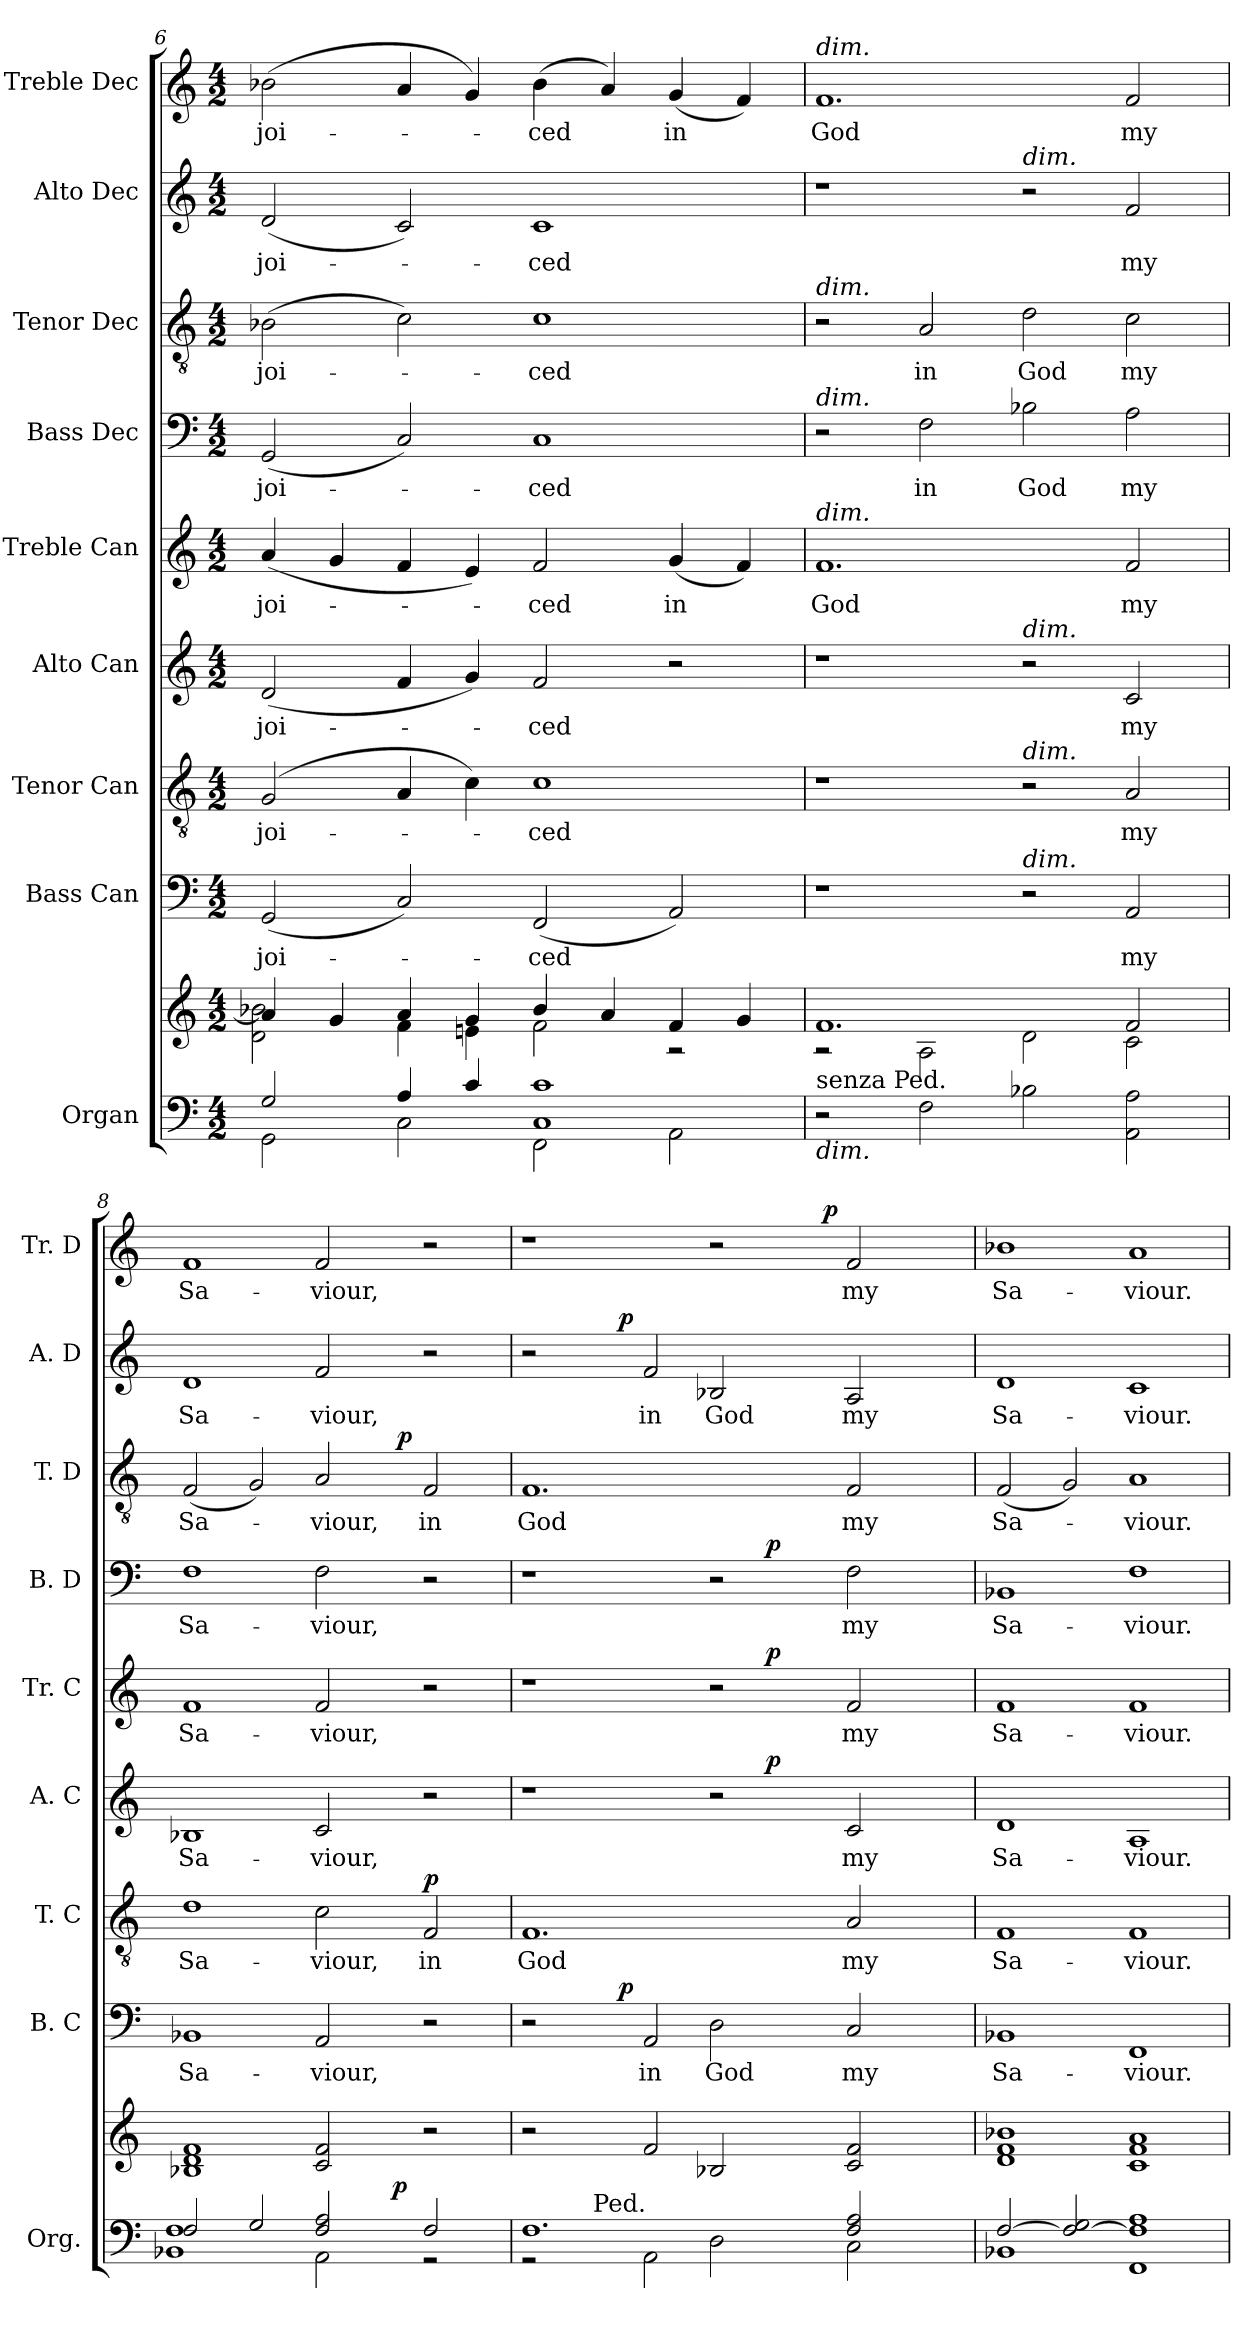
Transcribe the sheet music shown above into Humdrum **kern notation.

**kern	**kern	**dynam	**kern	**text	**dynam	**kern	**text	**dynam	**kern	**text	**dynam	**kern	**text	**dynam	**kern	**text	**dynam	**kern	**text	**dynam	**kern	**text	**dynam	**kern	**text	**dynam
*part9	*part9	*part9	*part8	*part8	*part8	*part7	*part7	*part7	*part6	*part6	*part6	*part5	*part5	*part5	*part4	*part4	*part4	*part3	*part3	*part3	*part2	*part2	*part2	*part1	*part1	*part1
*staff10	*staff9	*staff9/10	*staff8	*staff8	*staff8	*staff7	*staff7	*staff7	*staff6	*staff6	*staff6	*staff5	*staff5	*staff5	*staff4	*staff4	*staff4	*staff3	*staff3	*staff3	*staff2	*staff2	*staff2	*staff1	*staff1	*staff1
*I"Organ	*	*	*I"Bass Can	*	*	*I"Tenor Can	*	*	*I"Alto Can	*	*	*I"Treble Can	*	*	*I"Bass Dec	*	*	*I"Tenor Dec	*	*	*I"Alto Dec	*	*	*I"Treble Dec	*	*
*I'Org.	*	*	*I'B. C	*	*	*I'T. C	*	*	*I'A. C	*	*	*I'Tr. C	*	*	*I'B. D	*	*	*I'T. D	*	*	*I'A. D	*	*	*I'Tr. D	*	*
!!LO:PB:g=z
*clefF4	*clefG2	*	*clefF4	*	*	*clefGv2	*	*	*clefG2	*	*	*clefG2	*	*	*clefF4	*	*	*clefGv2	*	*	*clefG2	*	*	*clefG2	*	*
*	*	*	*	*	*	*ITrd7c12	*	*	*	*	*	*	*	*	*	*	*	*ITrd7c12	*	*	*	*	*	*	*	*
*k[]	*k[]	*	*k[]	*	*	*k[]	*	*	*k[]	*	*	*k[]	*	*	*k[]	*	*	*k[]	*	*	*k[]	*	*	*k[]	*	*
*C:	*C:	*	*C:	*	*	*C:	*	*	*C:	*	*	*C:	*	*	*C:	*	*	*C:	*	*	*C:	*	*	*C:	*	*
*M4/2	*M4/2	*	*M4/2	*	*	*M4/2	*	*	*M4/2	*	*	*M4/2	*	*	*M4/2	*	*	*M4/2	*	*	*M4/2	*	*	*M4/2	*	*
=6	=6	=6	=6	=6	=6	=6	=6	=6	=6	=6	=6	=6	=6	=6	=6	=6	=6	=6	=6	=6	=6	=6	=6	=6	=6	=6
*^	*^	*	*	*	*	*	*	*	*	*	*	*	*	*	*	*	*	*	*	*	*	*	*	*	*	*
!	!	!	!	!	!	!LO:LY:b:color=#000000	!	!	!	!	!	!	!	!	!	!	!	!	!	!	!	!	!	!	!	!	!	!
!	!	!	!	!	!	!	!	!	!LO:LY:b:color=#000000	!	!	!	!	!	!	!	!	!	!	!	!	!	!	!	!	!	!	!
!	!	!	!	!	!	!	!	!	!	!	!	!LO:LY:b:color=#000000	!	!	!	!	!	!	!	!	!	!	!	!	!	!	!	!
!	!	!	!	!	!	!	!	!	!	!	!	!	!	!	!LO:LY:b:color=#000000	!	!	!	!	!	!	!	!	!	!	!	!	!
!	!	!	!	!	!	!	!	!	!	!	!	!	!	!	!	!	!	!LO:LY:b:color=#000000	!	!	!	!	!	!	!	!	!	!
!	!	!	!	!	!	!	!	!	!	!	!	!	!	!	!	!	!	!	!	!	!LO:LY:b:color=#000000	!	!	!	!	!	!	!
!	!	!	!	!	!	!	!	!	!	!	!	!	!	!	!	!	!	!	!	!	!	!	!	!LO:LY:b:color=#000000	!	!	!	!
!	!	!	!	!	!	!	!	!	!	!	!	!	!	!	!	!	!	!	!	!	!	!	!	!	!	!	!LO:LY:b:color=#000000	!
2Gi/	2GGi\	4ai/]	2di\ 2b-Xi	.	(2GGi/	-joi-	.	(2GGi/	-joi-	.	(2di/	-joi-	.	(4ai/	-joi-	.	(2GGi/	-joi-	.	(2BB-Xi\	-joi-	.	(2di/	-joi-	.	(2b-Xi\	-joi-	.
.	.	4gi/	.	.	.	.	.	.	.	.	.	.	.	4gi/	.	.	.	.	.	.	.	.	.	.	.	.	.	.
4Ai/	2Ci\	4ai/	4fi\	.	2Ci/)	.	.	4AAi/	.	.	4fi/	.	.	4fi/	.	.	2Ci/)	.	.	2Ci\)	.	.	2ci/)	.	.	4ai/	.	.
4ci/	.	4gi/	4eni\	.	.	.	.	4Ci\)	.	.	4gi/)	.	.	4ei/)	.	.	.	.	.	.	.	.	.	.	.	4gi/)	.	.
!	!	!	!	!	!	!LO:LY:b:color=#000000	!	!	!	!	!	!	!	!	!	!	!	!	!	!	!	!	!	!	!	!	!	!
!	!	!	!	!	!	!	!	!	!LO:LY:b:color=#000000	!	!	!	!	!	!	!	!	!	!	!	!	!	!	!	!	!	!	!
!	!	!	!	!	!	!	!	!	!	!	!	!LO:LY:b:color=#000000	!	!	!	!	!	!	!	!	!	!	!	!	!	!	!	!
!	!	!	!	!	!	!	!	!	!	!	!	!	!	!	!LO:LY:b:color=#000000	!	!	!	!	!	!	!	!	!	!	!	!	!
!	!	!	!	!	!	!	!	!	!	!	!	!	!	!	!	!	!	!LO:LY:b:color=#000000	!	!	!	!	!	!	!	!	!	!
!	!	!	!	!	!	!	!	!	!	!	!	!	!	!	!	!	!	!	!	!	!LO:LY:b:color=#000000	!	!	!	!	!	!	!
!	!	!	!	!	!	!	!	!	!	!	!	!	!	!	!	!	!	!	!	!	!	!	!	!LO:LY:b:color=#000000	!	!	!	!
!	!	!	!	!	!	!	!	!	!	!	!	!	!	!	!	!	!	!	!	!	!	!	!	!	!	!	!LO:LY:b:color=#000000	!
1Ci 1ci	2FFi\	4b-i/	2fi\	.	(2FFi/	-ced	.	1Ci	-ced	.	2fi/	-ced	.	2fi/	-ced	.	1Ci	-ced	.	1Ci	-ced	.	1ci	-ced	.	(4b-i\	-ced	.
.	.	4ai/	.	.	.	.	.	.	.	.	.	.	.	.	.	.	.	.	.	.	.	.	.	.	.	4ai/)	.	.
!	!	!	!	!	!	!	!	!	!	!	!	!	!	!	!LO:LY:b:color=#000000	!	!	!	!	!	!	!	!	!	!	!	!	!
!	!	!	!	!	!	!	!	!	!	!	!	!	!	!	!	!	!	!	!	!	!	!	!	!	!	!	!LO:LY:b:color=#000000	!
.	2AAi\	4fi/	2r	.	2AAi/)	.	.	.	.	.	2r	.	.	(4gi/	in	.	.	.	.	.	.	.	.	.	.	(4gi/	in	.
.	.	4gi/	.	.	.	.	.	.	.	.	.	.	.	4fi/)	.	.	.	.	.	.	.	.	.	.	.	4fi/)	.	.
*v	*v	*	*	*	*	*	*	*	*	*	*	*	*	*	*	*	*	*	*	*	*	*	*	*	*	*	*	*
=7	=7	=7	=7	=7	=7	=7	=7	=7	=7	=7	=7	=7	=7	=7	=7	=7	=7	=7	=7	=7	=7	=7	=7	=7	=7	=7	=7
!	!	!	!	!	!	!	!	!	!	!	!	!	!	!LO:LY:b:color=#000000	!	!	!	!	!	!	!	!	!	!	!	!	!
!	!	!	!	!	!	!	!	!	!	!	!	!	!	!	!	!	!	!	!	!	!	!	!	!	!LO:TX:a:i:t=dim.	!	!
!	!	!	!	!	!	!	!	!	!	!	!	!	!	!	!	!	!	!	!LO:TX:a:i:t=dim.	!	!	!	!	!	!	!	!
!	!	!	!	!	!	!	!	!	!	!	!	!	!	!	!	!LO:TX:a:i:t=dim.	!	!	!	!	!	!	!	!	!	!	!
!	!	!	!	!	!	!	!	!	!	!	!	!	!LO:TX:a:i:t=dim.	!	!	!	!	!	!	!	!	!	!	!	!	!	!
!LO:TX:a:t=senza Ped.	!	!	!	!	!	!	!	!	!	!	!	!	!	!	!	!	!	!	!	!	!	!	!	!	!	!	!
!LO:TX:b:i:t=dim.	!	!	!	!	!	!	!	!	!	!	!	!	!	!	!	!	!	!	!	!	!	!	!	!	!	!	!
!	!	!	!	!	!	!	!	!	!	!	!	!	!	!	!	!	!	!	!	!	!	!	!	!	!	!LO:LY:b:color=#000000	!
2r	1.fi	2r	.	1r	.	.	1r	.	.	1r	.	.	1.fi	God	.	2r	.	.	2r	.	.	1r	.	.	1.fi	God	.
!	!	!	!	!	!	!	!	!	!	!	!	!	!	!	!	!	!LO:LY:b:color=#000000	!	!	!	!	!	!	!	!	!	!
!	!	!	!	!	!	!	!	!	!	!	!	!	!	!	!	!	!	!	!	!LO:LY:b:color=#000000	!	!	!	!	!	!	!
2Fi\	.	2Ai\	.	.	.	.	.	.	.	.	.	.	.	.	.	2Fi\	in	.	2AAi/	in	.	.	.	.	.	.	.
!	!	!	!	!	!	!	!	!	!	!	!	!	!	!	!	!	!LO:LY:b:color=#000000	!	!	!	!	!	!	!	!	!	!
!	!	!	!	!	!	!	!	!	!	!	!	!	!	!	!	!	!	!	!	!	!	!LO:TX:a:i:t=dim.	!	!	!	!	!
!	!	!	!	!	!	!	!	!	!	!LO:TX:a:i:t=dim.	!	!	!	!	!	!	!	!	!	!	!	!	!	!	!	!	!
!	!	!	!	!	!	!	!LO:TX:a:i:t=dim.	!	!	!	!	!	!	!	!	!	!	!	!	!	!	!	!	!	!	!	!
!	!	!	!	!LO:TX:a:i:t=dim.	!	!	!	!	!	!	!	!	!	!	!	!	!	!	!	!	!	!	!	!	!	!	!
!	!	!	!	!	!	!	!	!	!	!	!	!	!	!	!	!	!	!	!	!LO:LY:b:color=#000000	!	!	!	!	!	!	!
2B-Xi\	.	2di\	.	2r	.	.	2r	.	.	2r	.	.	.	.	.	2B-Xi\	God	.	2Di\	God	.	2r	.	.	.	.	.
!	!	!	!	!	!LO:LY:b:color=#000000	!	!	!	!	!	!	!	!	!	!	!	!	!	!	!	!	!	!	!	!	!	!
!	!	!	!	!	!	!	!	!LO:LY:b:color=#000000	!	!	!	!	!	!	!	!	!	!	!	!	!	!	!	!	!	!	!
!	!	!	!	!	!	!	!	!	!	!	!LO:LY:b:color=#000000	!	!	!	!	!	!	!	!	!	!	!	!	!	!	!	!
!	!	!	!	!	!	!	!	!	!	!	!	!	!	!LO:LY:b:color=#000000	!	!	!	!	!	!	!	!	!	!	!	!	!
!	!	!	!	!	!	!	!	!	!	!	!	!	!	!	!	!	!LO:LY:b:color=#000000	!	!	!	!	!	!	!	!	!	!
!	!	!	!	!	!	!	!	!	!	!	!	!	!	!	!	!	!	!	!	!LO:LY:b:color=#000000	!	!	!	!	!	!	!
!	!	!	!	!	!	!	!	!	!	!	!	!	!	!	!	!	!	!	!	!	!	!	!LO:LY:b:color=#000000	!	!	!	!
!	!	!	!	!	!	!	!	!	!	!	!	!	!	!	!	!	!	!	!	!	!	!	!	!	!	!LO:LY:b:color=#000000	!
2AAi\ 2Ai	2fi/	2ci\	.	2AAi/	my	.	2AAi/	my	.	2ci/	my	.	2fi/	my	.	2Ai\	my	.	2Ci\	my	.	2fi/	my	.	2fi/	my	.
=8	=8	=8	=8	=8	=8	=8	=8	=8	=8	=8	=8	=8	=8	=8	=8	=8	=8	=8	=8	=8	=8	=8	=8	=8	=8	=8	=8
*^	*	*	*	*	*	*	*	*	*	*	*	*	*	*	*	*	*	*	*	*	*	*	*	*	*	*	*
!	!	!	!	!	!	!LO:LY:b:color=#000000	!	!	!	!	!	!	!	!	!	!	!	!	!	!	!	!	!	!	!	!	!	!
!	!	!	!	!	!	!	!	!	!LO:LY:b:color=#000000	!	!	!	!	!	!	!	!	!	!	!	!	!	!	!	!	!	!	!
!	!	!	!	!	!	!	!	!	!	!	!	!LO:LY:b:color=#000000	!	!	!	!	!	!	!	!	!	!	!	!	!	!	!	!
!	!	!	!	!	!	!	!	!	!	!	!	!	!	!	!LO:LY:b:color=#000000	!	!	!	!	!	!	!	!	!	!	!	!	!
!	!	!	!	!	!	!	!	!	!	!	!	!	!	!	!	!	!	!LO:LY:b:color=#000000	!	!	!	!	!	!	!	!	!	!
!	!	!	!	!	!	!	!	!	!	!	!	!	!	!	!	!	!	!	!	!	!LO:LY:b:color=#000000	!	!	!	!	!	!	!
!	!	!	!	!	!	!	!	!	!	!	!	!	!	!	!	!	!	!	!	!	!	!	!	!LO:LY:b:color=#000000	!	!	!	!
!	!	!	!	!	!	!	!	!	!	!	!	!	!	!	!	!	!	!	!	!	!	!	!	!	!	!	!LO:LY:b:color=#000000	!
*	*	*	*	*	*	*	*	*	*	*	*	*	*	*	*	*	*	*	*	*^	*	*	*	*	*	*	*	*
2Fi/	1BB-Xi 1Fi	1B-Xi 1di 1fi	1ryy	.	1BB-Xi	Sa-	.	1Di	Sa-	.	1B-Xi	Sa-	.	1fi	Sa-	.	1Fi	Sa-	.	(2FFi/	1ryy	Sa-	.	1di	Sa-	.	1fi	Sa-	.
2Gi/	.	.	.	.	.	.	.	.	.	.	.	.	.	.	.	.	.	.	.	2GGi/)	.	.	.	.	.	.	.	.	.
!	!	!	!	!	!	!LO:LY:b:color=#000000	!	!	!	!	!	!	!	!	!	!	!	!	!	!	!	!	!	!	!	!	!	!	!
!	!	!	!	!	!	!	!	!	!LO:LY:b:color=#000000	!	!	!	!	!	!	!	!	!	!	!	!	!	!	!	!	!	!	!	!
!	!	!	!	!	!	!	!	!	!	!	!	!LO:LY:b:color=#000000	!	!	!	!	!	!	!	!	!	!	!	!	!	!	!	!	!
!	!	!	!	!	!	!	!	!	!	!	!	!	!	!	!LO:LY:b:color=#000000	!	!	!	!	!	!	!	!	!	!	!	!	!	!
!	!	!	!	!	!	!	!	!	!	!	!	!	!	!	!	!	!	!LO:LY:b:color=#000000	!	!	!	!	!	!	!	!	!	!	!
!	!	!	!	!	!	!	!	!	!	!	!	!	!	!	!	!	!	!	!	!	!	!LO:LY:b:color=#000000	!	!	!	!	!	!	!
!	!	!	!	!	!	!	!	!	!	!	!	!	!	!	!	!	!	!	!	!	!	!	!	!	!LO:LY:b:color=#000000	!	!	!	!
!	!	!	!	!	!	!	!	!	!	!	!	!	!	!	!	!	!	!	!	!	!	!	!	!	!	!	!	!LO:LY:b:color=#000000	!
2Fi/ 2Ai	2AAi\	2ci/ 2fi	4ryy	.	2AAi/	-viour,	.	2Ci\	-viour,	.	2ci/	-viour,	.	2fi/	-viour,	.	2Fi\	-viour,	.	2AAi/	4ryy	-viour,	.	2fi/	-viour,	.	2fi/	-viour,	.
.	.	.	8ryy	.	.	.	.	.	.	.	.	.	.	.	.	.	.	.	.	.	8ryy	.	.	.	.	.	.	.	.
.	.	.	128ryy	.	.	.	.	.	.	.	.	.	.	.	.	.	.	.	.	.	64ryy	.	.	.	.	.	.	.	.
.	.	.	2ryy	p	.	.	.	.	.	.	.	.	.	.	.	.	.	.	.	.	.	.	.	.	.	.	.	.	.
.	.	.	.	.	.	.	.	.	.	.	.	.	.	.	.	.	.	.	.	.	2ryy	.	p	.	.	.	.	.	.
!	!	!	!	!	!	!	!	!	!LO:LY:b:color=#000000	!	!	!	!	!	!	!	!	!	!	!	!	!	!	!	!	!	!	!	!
!	!	!	!	!	!	!	!	!	!	!	!	!	!	!	!	!	!	!	!	!	!	!LO:LY:b:color=#000000	!	!	!	!	!	!	!
2Fi/	2r	2r	.	.	2r	.	.	2FFi/	in	p	2r	.	.	2r	.	.	2r	.	.	2FFi/	.	in	.	2r	.	.	2r	.	.
.	.	.	16...ryy	.	.	.	.	.	.	.	.	.	.	.	.	.	.	.	.	.	.	.	.	.	.	.	.	.	.
.	.	.	.	.	.	.	.	.	.	.	.	.	.	.	.	.	.	.	.	.	16..ryy	.	.	.	.	.	.	.	.
*	*	*v	*v	*	*	*	*	*	*	*	*	*	*	*	*	*	*	*	*	*v	*v	*	*	*	*	*	*	*	*
=9	=9	=9	=9	=9	=9	=9	=9	=9	=9	=9	=9	=9	=9	=9	=9	=9	=9	=9	=9	=9	=9	=9	=9	=9	=9	=9	=9
*	*	*^	*	*	*	*	*	*	*	*	*	*	*	*	*	*	*	*	*^	*	*	*	*	*	*	*	*
!	!	!	!	!	!	!	!	!	!LO:LY:b:color=#000000	!	!	!	!	!	!	!	!	!	!	!	!	!	!	!	!	!	!	!	!
*	*	*v	*v	*	*	*	*	*	*	*	*	*	*	*	*	*	*	*	*	*v	*v	*	*	*	*	*	*	*	*
*	*	*^	*	*	*	*	*	*	*	*	*	*	*	*	*	*	*	*	*^	*	*	*	*	*	*	*	*
!	!	!	!	!	!	!	!	!	!	!	!	!	!	!	!	!	!	!	!	!	!	!LO:LY:b:color=#000000	!	!	!	!	!	!	!
*	*^	*v	*v	*	*^	*	*	*	*	*	*^	*	*	*^	*	*	*^	*	*	*v	*v	*	*	*^	*	*	*^	*	*
1.Fi	2r	4ryy	2r	.	2r	4ryy	.	.	1.FFi	God	.	1r	1ryy	.	.	1r	1ryy	.	.	1r	1ryy	.	.	1.FFi	God	.	2r	4ryy	.	.	1r	1ryy	.	.
.	.	16ryy	.	.	.	8ryy	.	.	.	.	.	.	.	.	.	.	.	.	.	.	.	.	.	.	.	.	.	8ryy	.	.	.	.	.	.
.	.	64ryy	.	.	.	.	.	.	.	.	.	.	.	.	.	.	.	.	.	.	.	.	.	.	.	.	.	.	.	.	.	.	.	.
!	!	!LO:TX:a:t=Ped.	!	!	!	!	!	!	!	!	!	!	!	!	!	!	!	!	!	!	!	!	!	!	!	!	!	!	!	!	!	!	!	!
.	.	1ryy	.	.	.	.	.	.	.	.	.	.	.	.	.	.	.	.	.	.	.	.	.	.	.	.	.	.	.	.	.	.	.	.
.	.	.	.	.	.	64.ryy	.	.	.	.	.	.	.	.	.	.	.	.	.	.	.	.	.	.	.	.	.	64.ryy	.	.	.	.	.	.
.	.	.	.	.	.	1ryy	.	p	.	.	.	.	.	.	.	.	.	.	.	.	.	.	.	.	.	.	.	1ryy	.	p	.	.	.	.
!	!	!	!	!	!	!	!LO:LY:b:color=#000000	!	!	!	!	!	!	!	!	!	!	!	!	!	!	!	!	!	!	!	!	!	!	!	!	!	!	!
!	!	!	!	!	!	!	!	!	!	!	!	!	!	!	!	!	!	!	!	!	!	!	!	!	!	!	!	!	!LO:LY:b:color=#000000	!	!	!	!	!
.	2AAi\	.	2fi/	.	2AAi/	.	in	.	.	.	.	.	.	.	.	.	.	.	.	.	.	.	.	.	.	.	2fi/	.	in	.	.	.	.	.
!	!	!	!	!	!	!	!LO:LY:b:color=#000000	!	!	!	!	!	!	!	!	!	!	!	!	!	!	!	!	!	!	!	!	!	!	!	!	!	!	!
!	!	!	!	!	!	!	!	!	!	!	!	!	!	!	!	!	!	!	!	!	!	!	!	!	!	!	!	!	!LO:LY:b:color=#000000	!	!	!	!	!
.	2Di\	.	2B-Xi/	.	2Di\	.	God	.	.	.	.	2r	8ryy	.	.	2r	8ryy	.	.	2r	8ryy	.	.	.	.	.	2B-Xi/	.	God	.	2r	4ryy	.	.
.	.	.	.	.	.	.	.	.	.	.	.	.	16...ryy	.	.	.	16...ryy	.	.	.	16...ryy	.	.	.	.	.	.	.	.	.	.	.	.	.
.	.	.	.	.	.	.	.	.	.	.	.	.	2ryy	.	p	.	2ryy	.	p	.	2ryy	.	p	.	.	.	.	.	.	.	.	.	.	.
.	.	.	.	.	.	.	.	.	.	.	.	.	.	.	.	.	.	.	.	.	.	.	.	.	.	.	.	.	.	.	.	8ryy	.	.
.	.	2ryy	.	.	.	.	.	.	.	.	.	.	.	.	.	.	.	.	.	.	.	.	.	.	.	.	.	.	.	.	.	.	.	.
.	.	.	.	.	.	.	.	.	.	.	.	.	.	.	.	.	.	.	.	.	.	.	.	.	.	.	.	.	.	.	.	32ryy	.	.
.	.	.	.	.	.	2ryy	.	.	.	.	.	.	.	.	.	.	.	.	.	.	.	.	.	.	.	.	.	2ryy	.	.	.	.	.	.
.	.	.	.	.	.	.	.	.	.	.	.	.	.	.	.	.	.	.	.	.	.	.	.	.	.	.	.	.	.	.	.	2ryy	.	p
!	!	!	!	!	!	!	!LO:LY:b:color=#000000	!	!	!	!	!	!	!	!	!	!	!	!	!	!	!	!	!	!	!	!	!	!	!	!	!	!	!
!	!	!	!	!	!	!	!	!	!	!LO:LY:b:color=#000000	!	!	!	!	!	!	!	!	!	!	!	!	!	!	!	!	!	!	!	!	!	!	!	!
!	!	!	!	!	!	!	!	!	!	!	!	!	!	!LO:LY:b:color=#000000	!	!	!	!	!	!	!	!	!	!	!	!	!	!	!	!	!	!	!	!
!	!	!	!	!	!	!	!	!	!	!	!	!	!	!	!	!	!	!LO:LY:b:color=#000000	!	!	!	!	!	!	!	!	!	!	!	!	!	!	!	!
!	!	!	!	!	!	!	!	!	!	!	!	!	!	!	!	!	!	!	!	!	!	!LO:LY:b:color=#000000	!	!	!	!	!	!	!	!	!	!	!	!
!	!	!	!	!	!	!	!	!	!	!	!	!	!	!	!	!	!	!	!	!	!	!	!	!	!LO:LY:b:color=#000000	!	!	!	!	!	!	!	!	!
!	!	!	!	!	!	!	!	!	!	!	!	!	!	!	!	!	!	!	!	!	!	!	!	!	!	!	!	!	!LO:LY:b:color=#000000	!	!	!	!	!
!	!	!	!	!	!	!	!	!	!	!	!	!	!	!	!	!	!	!	!	!	!	!	!	!	!	!	!	!	!	!	!	!	!LO:LY:b:color=#000000	!
2Fi/ 2Ai	2Ci\	.	2ci/ 2fi	.	2Ci/	.	my	.	2AAi/	my	.	2ci/	.	my	.	2fi/	.	my	.	2Fi\	.	my	.	2FFi/	my	.	2Ai/	.	my	.	2fi/	.	my	.
.	.	.	.	.	.	.	.	.	.	.	.	.	4ryy	.	.	.	4ryy	.	.	.	4ryy	.	.	.	.	.	.	.	.	.	.	.	.	.
.	.	8ryy	.	.	.	.	.	.	.	.	.	.	.	.	.	.	.	.	.	.	.	.	.	.	.	.	.	.	.	.	.	.	.	.
.	.	.	.	.	.	16ryy	.	.	.	.	.	.	.	.	.	.	.	.	.	.	.	.	.	.	.	.	.	16ryy	.	.	.	.	.	.
.	.	.	.	.	.	.	.	.	.	.	.	.	.	.	.	.	.	.	.	.	.	.	.	.	.	.	.	.	.	.	.	16.ryy	.	.
.	.	32.ryy	.	.	.	.	.	.	.	.	.	.	.	.	.	.	.	.	.	.	.	.	.	.	.	.	.	.	.	.	.	.	.	.
.	.	.	.	.	.	32ryy	.	.	.	.	.	.	.	.	.	.	.	.	.	.	.	.	.	.	.	.	.	32ryy	.	.	.	.	.	.
.	.	.	.	.	.	128ryy	.	.	.	.	.	.	128ryy	.	.	.	128ryy	.	.	.	128ryy	.	.	.	.	.	.	128ryy	.	.	.	.	.	.
*	*	*	*	*	*	*	*	*	*	*	*	*v	*v	*	*	*	*	*	*	*v	*v	*	*	*	*	*	*v	*v	*	*	*v	*v	*	*
*	*v	*v	*	*	*v	*v	*	*	*	*	*	*	*	*	*v	*v	*	*	*	*	*	*	*	*	*	*	*	*	*	*
=10	=10	=10	=10	=10	=10	=10	=10	=10	=10	=10	=10	=10	=10	=10	=10	=10	=10	=10	=10	=10	=10	=10	=10	=10	=10	=10	=10
*	*^	*	*	*^	*	*	*	*	*	*^	*	*	*^	*	*	*^	*	*	*	*	*	*^	*	*	*^	*	*
!	!	!	!	!	!	!	!LO:LY:b:color=#000000	!	!	!	!	!	!	!	!	!	!	!	!	!	!	!	!	!	!	!	!	!	!	!	!	!	!	!
*	*	*	*	*	*	*	*	*	*	*	*	*v	*v	*	*	*	*	*	*	*v	*v	*	*	*	*	*	*v	*v	*	*	*v	*v	*	*
*	*v	*v	*	*	*v	*v	*	*	*	*	*	*	*	*	*v	*v	*	*	*	*	*	*	*	*	*	*	*	*	*	*
*	*^	*	*	*^	*	*	*	*	*	*^	*	*	*^	*	*	*^	*	*	*	*	*	*^	*	*	*^	*	*
!	!	!	!	!	!	!	!	!	!	!LO:LY:b:color=#000000	!	!	!	!	!	!	!	!	!	!	!	!	!	!	!	!	!	!	!	!	!	!	!	!
*	*	*	*	*	*	*	*	*	*	*	*	*v	*v	*	*	*	*	*	*	*v	*v	*	*	*	*	*	*v	*v	*	*	*v	*v	*	*
*	*v	*v	*	*	*v	*v	*	*	*	*	*	*	*	*	*v	*v	*	*	*	*	*	*	*	*	*	*	*	*	*	*
*	*^	*	*	*^	*	*	*	*	*	*^	*	*	*^	*	*	*^	*	*	*	*	*	*^	*	*	*^	*	*
!	!	!	!	!	!	!	!	!	!	!	!	!	!	!LO:LY:b:color=#000000	!	!	!	!	!	!	!	!	!	!	!	!	!	!	!	!	!	!	!	!
*	*	*	*	*	*	*	*	*	*	*	*	*v	*v	*	*	*	*	*	*	*v	*v	*	*	*	*	*	*v	*v	*	*	*v	*v	*	*
*	*v	*v	*	*	*v	*v	*	*	*	*	*	*	*	*	*v	*v	*	*	*	*	*	*	*	*	*	*	*	*	*	*
*	*^	*	*	*^	*	*	*	*	*	*^	*	*	*^	*	*	*^	*	*	*	*	*	*^	*	*	*^	*	*
!	!	!	!	!	!	!	!	!	!	!	!	!	!	!	!	!	!	!LO:LY:b:color=#000000	!	!	!	!	!	!	!	!	!	!	!	!	!	!	!	!
*	*	*	*	*	*	*	*	*	*	*	*	*v	*v	*	*	*	*	*	*	*v	*v	*	*	*	*	*	*v	*v	*	*	*v	*v	*	*
*	*v	*v	*	*	*v	*v	*	*	*	*	*	*	*	*	*v	*v	*	*	*	*	*	*	*	*	*	*	*	*	*	*
*	*^	*	*	*^	*	*	*	*	*	*^	*	*	*^	*	*	*^	*	*	*	*	*	*^	*	*	*^	*	*
!	!	!	!	!	!	!	!	!	!	!	!	!	!	!	!	!	!	!	!	!	!	!LO:LY:b:color=#000000	!	!	!	!	!	!	!	!	!	!	!	!
*	*	*	*	*	*	*	*	*	*	*	*	*v	*v	*	*	*	*	*	*	*v	*v	*	*	*	*	*	*v	*v	*	*	*v	*v	*	*
*	*v	*v	*	*	*v	*v	*	*	*	*	*	*	*	*	*v	*v	*	*	*	*	*	*	*	*	*	*	*	*	*	*
*	*^	*	*	*^	*	*	*	*	*	*^	*	*	*^	*	*	*^	*	*	*	*	*	*^	*	*	*^	*	*
!	!	!	!	!	!	!	!	!	!	!	!	!	!	!	!	!	!	!	!	!	!	!	!	!	!LO:LY:b:color=#000000	!	!	!	!	!	!	!	!	!
*	*	*	*	*	*	*	*	*	*	*	*	*v	*v	*	*	*	*	*	*	*v	*v	*	*	*	*	*	*v	*v	*	*	*v	*v	*	*
*	*v	*v	*	*	*v	*v	*	*	*	*	*	*	*	*	*v	*v	*	*	*	*	*	*	*	*	*	*	*	*	*	*
*	*^	*	*	*^	*	*	*	*	*	*^	*	*	*^	*	*	*^	*	*	*	*	*	*^	*	*	*^	*	*
!	!	!	!	!	!	!	!	!	!	!	!	!	!	!	!	!	!	!	!	!	!	!	!	!	!	!	!	!	!LO:LY:b:color=#000000	!	!	!	!	!
*	*	*	*	*	*	*	*	*	*	*	*	*v	*v	*	*	*	*	*	*	*v	*v	*	*	*	*	*	*v	*v	*	*	*v	*v	*	*
*	*v	*v	*	*	*v	*v	*	*	*	*	*	*	*	*	*v	*v	*	*	*	*	*	*	*	*	*	*	*	*	*	*
*	*^	*	*	*^	*	*	*	*	*	*^	*	*	*^	*	*	*^	*	*	*	*	*	*^	*	*	*^	*	*
!	!	!	!	!	!	!	!	!	!	!	!	!	!	!	!	!	!	!	!	!	!	!	!	!	!	!	!	!	!	!	!	!	!LO:LY:b:color=#000000	!
*	*	*	*	*	*	*	*	*	*	*	*	*v	*v	*	*	*	*	*	*	*v	*v	*	*	*	*	*	*v	*v	*	*	*v	*v	*	*
*	*v	*v	*	*	*v	*v	*	*	*	*	*	*	*	*	*v	*v	*	*	*	*	*	*	*	*	*	*	*	*	*	*
[2Fi/	1BB-Xi	1di 1fi 1b-Xi	.	1BB-Xi	Sa-	.	1FFi	Sa-	.	1di	Sa-	.	1fi	Sa-	.	1BB-Xi	Sa-	.	(2FFi/	Sa-	.	1di	Sa-	.	1b-Xi	Sa-	.
2Fi/_ 2Gi	.	.	.	.	.	.	.	.	.	.	.	.	.	.	.	.	.	.	2GGi/)	.	.	.	.	.	.	.	.
!	!	!	!	!	!LO:LY:b:color=#000000	!	!	!	!	!	!	!	!	!	!	!	!	!	!	!	!	!	!	!	!	!	!
!	!	!	!	!	!	!	!	!LO:LY:b:color=#000000	!	!	!	!	!	!	!	!	!	!	!	!	!	!	!	!	!	!	!
!	!	!	!	!	!	!	!	!	!	!	!LO:LY:b:color=#000000	!	!	!	!	!	!	!	!	!	!	!	!	!	!	!	!
!	!	!	!	!	!	!	!	!	!	!	!	!	!	!LO:LY:b:color=#000000	!	!	!	!	!	!	!	!	!	!	!	!	!
!	!	!	!	!	!	!	!	!	!	!	!	!	!	!	!	!	!LO:LY:b:color=#000000	!	!	!	!	!	!	!	!	!	!
!	!	!	!	!	!	!	!	!	!	!	!	!	!	!	!	!	!	!	!	!LO:LY:b:color=#000000	!	!	!	!	!	!	!
!	!	!	!	!	!	!	!	!	!	!	!	!	!	!	!	!	!	!	!	!	!	!	!LO:LY:b:color=#000000	!	!	!	!
!	!	!	!	!	!	!	!	!	!	!	!	!	!	!	!	!	!	!	!	!	!	!	!	!	!	!LO:LY:b:color=#000000	!
1Fi] 1Ai	1FFi	1ci 1fi 1ai	.	1FFi	-viour.	.	1FFi	-viour.	.	1Ai	-viour.	.	1fi	-viour.	.	1Fi	-viour.	.	1AAi	-viour.	.	1ci	-viour.	.	1ai	-viour.	.
*v	*v	*	*	*	*	*	*	*	*	*	*	*	*	*	*	*	*	*	*	*	*	*	*	*	*	*	*
=	=	=	=	=	=	=	=	=	=	=	=	=	=	=	=	=	=	=	=	=	=	=	=	=	=	=
*-	*-	*-	*-	*-	*-	*-	*-	*-	*-	*-	*-	*-	*-	*-	*-	*-	*-	*-	*-	*-	*-	*-	*-	*-	*-	*-
